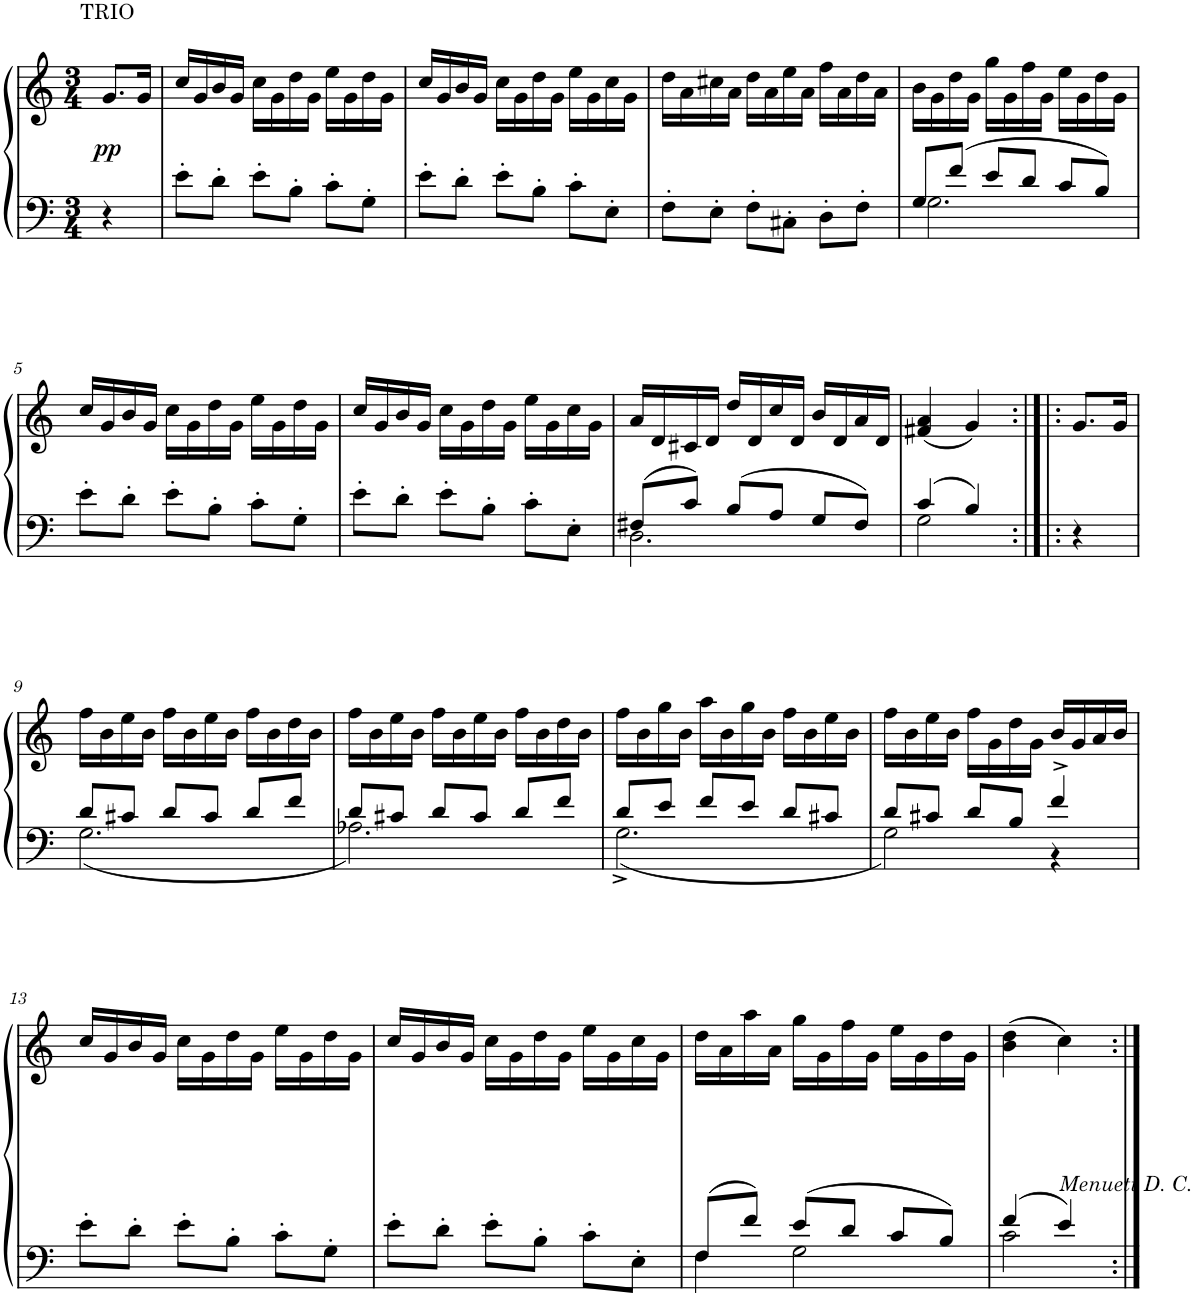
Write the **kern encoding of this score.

**kern	**kern	**dynam
*part1	*part1	*part1
*staff2	*staff1	*staff1/2
*I"Piano	*	*
*I'Pno.	*	*
*clefF4	*clefG2	*
*k[]	*k[]	*
*M3/4	*M3/4	*
=	=	=
!	!LO:TX:a:t=TRIO	!
!	!	!LO:DY:b
4r	8.g/L	pp
.	16g/Jk	.
=1	=1	=1
8e'\L	16cc/LL	.
.	16g/	.
8d'\J	16b/	.
.	16g/JJ	.
8e'\L	16cc\LL	.
.	16g\	.
8B'\J	16dd\	.
.	16g\JJ	.
8c'\L	16ee\LL	.
.	16g\	.
8G'\J	16dd\	.
.	16g\JJ	.
=2	=2	=2
8e'\L	16cc/LL	.
.	16g/	.
8d'\J	16b/	.
.	16g/JJ	.
8e'\L	16cc\LL	.
.	16g\	.
8B'\J	16dd\	.
.	16g\JJ	.
8c'\L	16ee\LL	.
.	16g\	.
8E'\J	16cc\	.
.	16g\JJ	.
=3	=3	=3
8F'\L	16dd\LL	.
.	16a\	.
8E'\J	16cc#X\	.
.	16a\JJ	.
8F'\L	16dd\LL	.
.	16a\	.
8C#X'\J	16ee\	.
.	16a\JJ	.
8D'\L	16ff\LL	.
.	16a\	.
8F'\J	16dd\	.
.	16a\JJ	.
=4	=4	=4
*^	*	*
8G/L	2.G\	16b\LL	.
.	.	16g\	.
8f/J	.	16dd\	.
.	.	16g\JJ	.
8e/L	.	16gg\LL	.
.	.	16g\	.
8d/J	.	16ff\	.
.	.	16g\JJ	.
8c/L	.	16ee\LL	.
.	.	16g\	.
8B/J	.	16dd\	.
.	.	16g\JJ	.
*v	*v	*	*
!!LO:LB:g=z
=5	=5	=5
8e'\L	16cc/LL	.
.	16g/	.
8d'\J	16b/	.
.	16g/JJ	.
8e'\L	16cc\LL	.
.	16g\	.
8B'\J	16dd\	.
.	16g\JJ	.
8c'\L	16ee\LL	.
.	16g\	.
8G'\J	16dd\	.
.	16g\JJ	.
=6	=6	=6
8e'\L	16cc/LL	.
.	16g/	.
8d'\J	16b/	.
.	16g/JJ	.
8e'\L	16cc\LL	.
.	16g\	.
8B'\J	16dd\	.
.	16g\JJ	.
8c'\L	16ee\LL	.
.	16g\	.
8E'\J	16cc\	.
.	16g\JJ	.
=7	=7	=7
*^	*	*
8F#X/L	2.D\	16a/LL	.
.	.	16d/	.
8c/J	.	16c#X/	.
.	.	16d/JJ	.
8B/L	.	16dd/LL	.
.	.	16d/	.
8A/J	.	16cc/	.
.	.	16d/JJ	.
8G/L	.	16b/LL	.
.	.	16d/	.
8F#/J	.	16a/	.
.	.	16d/JJ	.
=8	=8	=8	=8
4c/	2G\	(4f#X/ 4a/	.
4B/	.	4g/)	.
*v	*v	*	*
=8X1:|!|:	=8X1:|!|:	=8X1:|!|:
4r	8.g/L	.
.	16g/Jk	.
!!LO:LB:g=z
=9	=9	=9
*^	*	*
8d/L	2.G\	16ff\LL	.
.	.	16b\	.
8c#X/J	.	16ee\	.
.	.	16b\JJ	.
8d/L	.	16ff\LL	.
.	.	16b\	.
8c#/J	.	16ee\	.
.	.	16b\JJ	.
8d/L	.	16ff\LL	.
.	.	16b\	.
8f/J	.	16dd\	.
.	.	16b\JJ	.
=10	=10	=10	=10
8d/L	2.A-X\	16ff\LL	.
.	.	16b\	.
8c#X/J	.	16ee\	.
.	.	16b\JJ	.
8d/L	.	16ff\LL	.
.	.	16b\	.
8c#/J	.	16ee\	.
.	.	16b\JJ	.
8d/L	.	16ff\LL	.
.	.	16b\	.
8f/J	.	16dd\	.
.	.	16b\JJ	.
=11	=11	=11	=11
8d/L	2.G^\	16ff\LL	.
.	.	16b\	.
8e/J	.	16gg\	.
.	.	16b\JJ	.
8f/L	.	16aa\LL	.
.	.	16b\	.
8e/J	.	16gg\	.
.	.	16b\JJ	.
8d/L	.	16ff\LL	.
.	.	16b\	.
8c#X/J	.	16ee\	.
.	.	16b\JJ	.
=12	=12	=12	=12
8d/L	2G\	16ff\LL	.
.	.	16b\	.
8c#X/J	.	16ee\	.
.	.	16b\JJ	.
8d/L	.	16ff\LL	.
.	.	16g\	.
8B/J	.	16dd\	.
.	.	16g\JJ	.
4f^/	4r	16b/LL	.
.	.	16g/	.
.	.	16a/	.
.	.	16b/JJ	.
*v	*v	*	*
!!LO:LB:g=z
=13	=13	=13
8e'\L	16cc/LL	.
.	16g/	.
8d'\J	16b/	.
.	16g/JJ	.
8e'\L	16cc\LL	.
.	16g\	.
8B'\J	16dd\	.
.	16g\JJ	.
8c'\L	16ee\LL	.
.	16g\	.
8G'\J	16dd\	.
.	16g\JJ	.
=14	=14	=14
8e'\L	16cc/LL	.
.	16g/	.
8d'\J	16b/	.
.	16g/JJ	.
8e'\L	16cc\LL	.
.	16g\	.
8B'\J	16dd\	.
.	16g\JJ	.
8c'\L	16ee\LL	.
.	16g\	.
8E'\J	16cc\	.
.	16g\JJ	.
=15	=15	=15
*^	*	*
8F/L	4F\	16dd\LL	.
.	.	16a\	.
8f/J	.	16aa\	.
.	.	16a\JJ	.
8e/L	2G\	16gg\LL	.
.	.	16g\	.
8d/J	.	16ff\	.
.	.	16g\JJ	.
8c/L	.	16ee\LL	.
.	.	16g\	.
8B/J	.	16dd\	.
.	.	16g\JJ	.
=16	=16	=16	=16
4f/	2c\	(4b\ 4dd\	.
!	!	!LO:TX:b:i:t=Menuett D. C.	!
4e/	.	4cc\)	.
*v	*v	*	*
=:|!	=:|!	=:|!
*-	*-	*-
